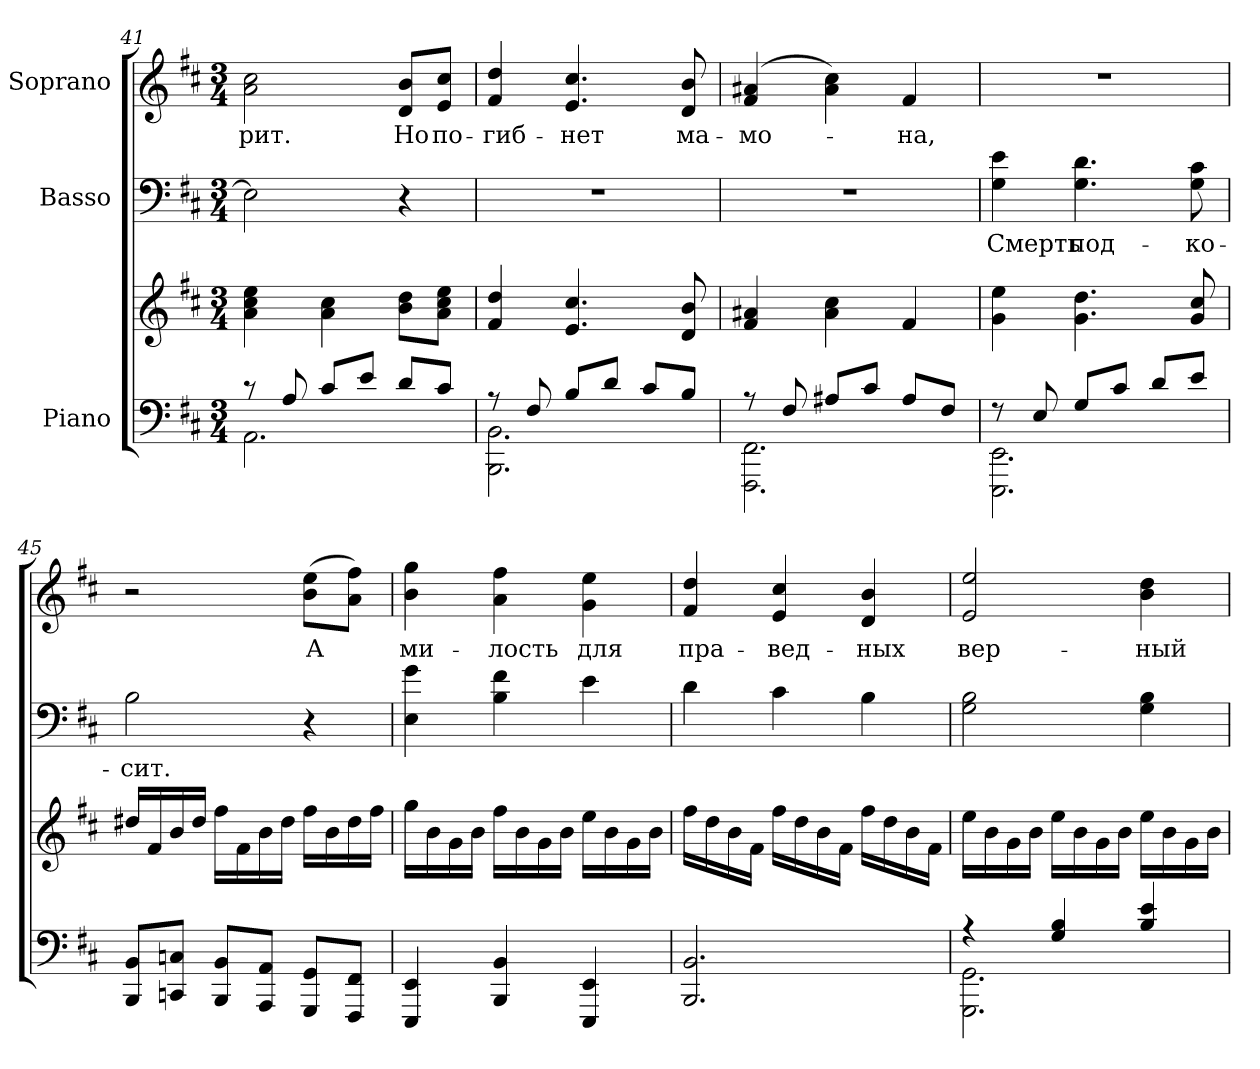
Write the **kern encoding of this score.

**kern	**kern	**kern	**text	**kern	**text
*part3	*part3	*part2	*part2	*part1	*part1
*staff4	*staff3	*staff2	*staff2	*staff1	*staff1
*I"Piano	*	*I"Basso	*	*I"Soprano	*
*clefF4	*clefG2	*clefF4	*	*clefG2	*
*k[f#c#]	*k[f#c#]	*k[f#c#]	*	*k[f#c#]	*
*D:	*D:	*D:	*	*D:	*
*M3/4	*M3/4	*M3/4	*	*M3/4	*
=41	=41	=41	=41	=41	=41
*^	*	*	*	*	*
!	!	!	!	!	!	!LO:LY:b:color=#000000
8r	2.AAi\	4ai\ 4cc#i 4eei	2Ei\]	.	2ai\ 2cc#i	-рит.
8Ai/	.	.	.	.	.	.
8c#i/L	.	4ai\ 4cc#i	.	.	.	.
8ei/J	.	.	.	.	.	.
!	!	!	!	!	!	!LO:LY:b:color=#000000
8di/L	.	8bi\ 8ddiL	4r	.	8di/ 8biL	Но
!	!	!	!	!	!	!LO:LY:b:color=#000000
8c#i/J	.	8ai\ 8cc#i 8eeiJ	.	.	8ei/ 8cc#iJ	по-
!!LO:LB:g=z
=42	=42	=42	=42	=42	=42	=42
!	!	!	!LO:N:vis=1	!	!	!
!	!	!	!	!	!	!LO:LY:b:color=#000000
8r	2.BBBi\ 2.BBi	4f#i/ 4ddi	2.r	.	4f#i/ 4ddi	-гиб-
8F#i/	.	.	.	.	.	.
!	!	!	!	!	!	!LO:LY:b:color=#000000
8Bi/L	.	4.ei/ 4.cc#i	.	.	4.ei/ 4.cc#i	-нет
8di/J	.	.	.	.	.	.
8c#i/L	.	.	.	.	.	.
!	!	!	!	!	!	!LO:LY:b:color=#000000
8Bi/J	.	8di/ 8bi	.	.	8di/ 8bi	ма-
=43	=43	=43	=43	=43	=43	=43
!	!	!	!LO:N:vis=1	!	!	!
!	!	!	!	!	!	!LO:LY:b:color=#000000
8r	2.FFF#i\ 2.FF#i	4f#i/ 4a#Xi	2.r	.	(4f#i/ 4a#Xi	-мо-
8F#i/	.	.	.	.	.	.
8A#Xi/L	.	4a#i\ 4cc#i	.	.	4a#i\ 4cc#i)	.
8c#i/J	.	.	.	.	.	.
!	!	!	!	!	!	!LO:LY:b:color=#000000
8A#i/L	.	4f#i/	.	.	4f#i/	-на,
8F#i/J	.	.	.	.	.	.
=44	=44	=44	=44	=44	=44	=44
!	!	!	!	!LO:LY:a:color=#000000	!LO:N:vis=1	!
8r	2.EEEi\ 2.EEi	4gi\ 4eei	4Gi\ 4ei	Смерть	2.r	.
8Ei/	.	.	.	.	.	.
!	!	!	!	!LO:LY:a:color=#000000	!	!
8Gi/L	.	4.gi\ 4.ddi	4.Gi\ 4.di	под-	.	.
8c#i/J	.	.	.	.	.	.
8di/L	.	.	.	.	.	.
!	!	!	!	!LO:LY:a:color=#000000	!	!
8ei/J	.	8gi/ 8cc#i	8Gi\ 8c#i	-ко-	.	.
*v	*v	*	*	*	*	*
=45	=45	=45	=45	=45	=45
!	!	!	!LO:LY:a:color=#000000	!	!
8BBBi/ 8BBiL	16dd#Xi/LL	2Bi\	-сит.	2r	.
.	16f#i/	.	.	.	.
8CCni/ 8CniJ	16bi/	.	.	.	.
.	16dd#i/JJ	.	.	.	.
8BBBi/ 8BBiL	16ff#i\LL	.	.	.	.
.	16f#i\	.	.	.	.
8AAAi/ 8AAiJ	16bi\	.	.	.	.
.	16dd#i\JJ	.	.	.	.
!	!	!	!	!	!LO:LY:b:color=#000000
8GGGi/ 8GGiL	16ff#i\LL	4r	.	(8bi\ 8eeiL	А
.	16bi\	.	.	.	.
8FFF#i/ 8FF#iJ	16dd#i\	.	.	8ai\ 8ff#iJ)	.
.	16ff#i\JJ	.	.	.	.
!!LO:LB:g=z
=46	=46	=46	=46	=46	=46
!	!	!	!	!	!LO:LY:b:color=#000000
4EEEi/ 4EEi	16ggi\LL	4Ei\ 4gi	.	4bi\ 4ggi	ми-
.	16bi\	.	.	.	.
.	16gi\	.	.	.	.
.	16bi\JJ	.	.	.	.
!	!	!	!	!	!LO:LY:b:color=#000000
4BBBi/ 4BBi	16ff#i\LL	4Bi\ 4f#i	.	4ai\ 4ff#i	-лость
.	16bi\	.	.	.	.
.	16gi\	.	.	.	.
.	16bi\JJ	.	.	.	.
!	!	!	!	!	!LO:LY:b:color=#000000
4EEEi/ 4EEi	16eei\LL	4ei\	.	4gi\ 4eei	для
.	16bi\	.	.	.	.
.	16gi\	.	.	.	.
.	16bi\JJ	.	.	.	.
=47	=47	=47	=47	=47	=47
!	!	!	!	!	!LO:LY:b:color=#000000
2.BBBi/ 2.BBi	16ff#i\LL	4di\	.	4f#i/ 4ddi	пра-
.	16ddi\	.	.	.	.
.	16bi\	.	.	.	.
.	16f#i\JJ	.	.	.	.
!	!	!	!	!	!LO:LY:b:color=#000000
.	16ff#i\LL	4c#i\	.	4ei/ 4cc#i	-вед-
.	16ddi\	.	.	.	.
.	16bi\	.	.	.	.
.	16f#i\JJ	.	.	.	.
!	!	!	!	!	!LO:LY:b:color=#000000
.	16ff#i\LL	4Bi\	.	4di/ 4bi	-ных
.	16ddi\	.	.	.	.
.	16bi\	.	.	.	.
.	16f#i\JJ	.	.	.	.
=48	=48	=48	=48	=48	=48
*^	*	*	*	*	*
!	!	!	!	!	!	!LO:LY:b:color=#000000
4r	2.GGGi\ 2.GGi	16eei\LL	2Gi\ 2Bi	.	2ei/ 2eei	вер-
.	.	16bi\	.	.	.	.
.	.	16gi\	.	.	.	.
.	.	16bi\JJ	.	.	.	.
4Gi/ 4Bi	.	16eei\LL	.	.	.	.
.	.	16bi\	.	.	.	.
.	.	16gi\	.	.	.	.
.	.	16bi\JJ	.	.	.	.
!	!	!	!	!	!	!LO:LY:b:color=#000000
4Bi/ 4ei	.	16eei\LL	4Gi\ 4Bi	.	4bi\ 4ddi	-ный
.	.	16bi\	.	.	.	.
.	.	16gi\	.	.	.	.
.	.	16bi\JJ	.	.	.	.
*v	*v	*	*	*	*	*
=	=	=	=	=	=
*-	*-	*-	*-	*-	*-
